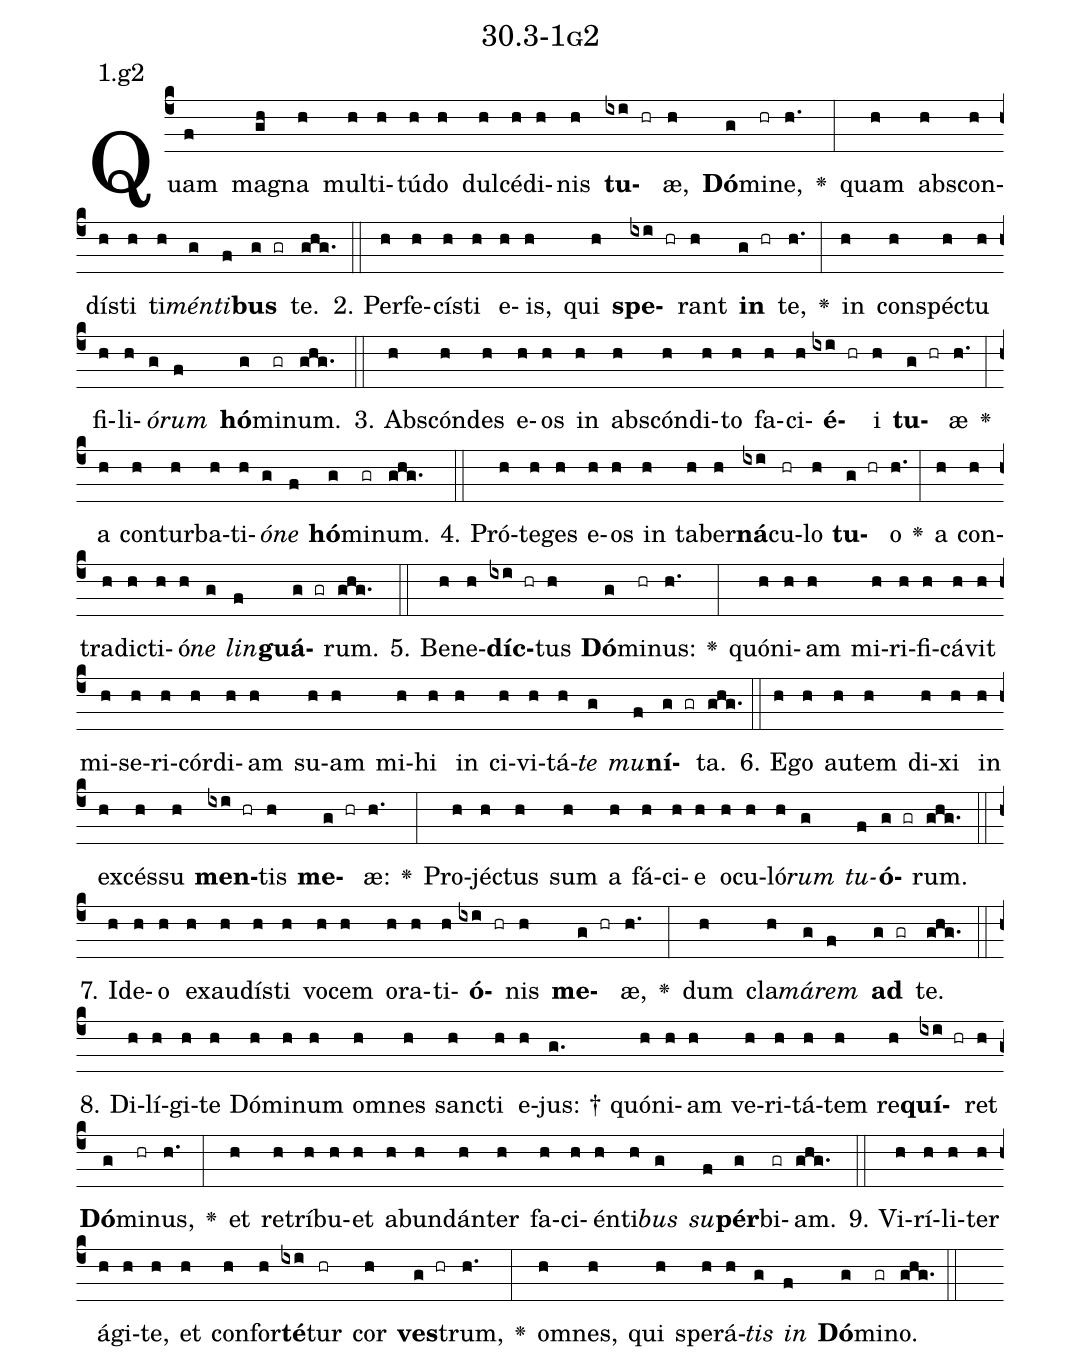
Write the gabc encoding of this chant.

name: 30.3-1g2;
annotation: 1.g2;
%%
(c4)Quam(f) ma(gh)gna(h) mul(h)ti(h)tú(h)do(h) dul(h)cé(h)di(h)nis(h) <b>tu</b>(ixi hr)æ,(h) <b>Dó</b>(g)mi(hr)ne,(h.) <v>\greheightstar</v>(:) quam(h) abs(h)con(h)dís(h)ti(h) ti(h)<i>mén</i>(g)<i>ti</i>(f)<b>bus</b>(g gr) te.(ghg.) (::)
2. Per(h)fe(h)cís(h)ti(h) e(h)is,(h) qui(h) <b>spe</b>(ixi hr)rant(h) <b>in</b>(g hr) te,(h.) <v>\greheightstar</v>(:) in(h) con(h)spéc(h)tu(h) fi(h)li(h)<i>ó</i>(g)<i>rum</i>(f) <b>hó</b>(g)mi(gr)num.(ghg.) (::)
3. Abs(h)cón(h)des(h) e(h)os(h) in(h) abs(h)cón(h)di(h)to(h) fa(h)ci(h)<b>é</b>(ixi hr)i(h) <b>tu</b>(g hr)æ(h.) <v>\greheightstar</v>(:) a(h) con(h)tur(h)ba(h)ti(h)<i>ó</i>(g)<i>ne</i>(f) <b>hó</b>(g)mi(gr)num.(ghg.) (::)
4. Pró(h)te(h)ges(h) e(h)os(h) in(h) ta(h)ber(h)<b>ná</b>(ixi)cu(hr)lo(h) <b>tu</b>(g hr)o(h.) <v>\greheightstar</v>(:) a(h) con(h)tra(h)dic(h)ti(h)ó(h)<i>ne</i>(g) <i>lin</i>(f)<b>guá</b>(g gr)rum.(ghg.) (::)
5. Be(h)ne(h)<b>díc</b>(ixi hr)tus(h) <b>Dó</b>(g)mi(hr)nus:(h.) <v>\greheightstar</v>(:) quón(h)i(h)am(h) mi(h)ri(h)fi(h)cá(h)vit(h) mi(h)se(h)ri(h)cór(h)di(h)am(h) su(h)am(h) mi(h)hi(h) in(h) ci(h)vi(h)tá(h)<i>te</i>(g) <i>mu</i>(f)<b>ní</b>(g gr)ta.(ghg.) (::)
6. E(h)go(h) au(h)tem(h) di(h)xi(h) in(h) ex(h)cés(h)su(h) <b>men</b>(ixi hr)tis(h) <b>me</b>(g hr)æ:(h.) <v>\greheightstar</v>(:) Pro(h)jéc(h)tus(h) sum(h) a(h) fá(h)ci(h)e(h) o(h)cu(h)ló(h)<i>rum</i>(g) <i>tu</i>(f)<b>ó</b>(g gr)rum.(ghg.) (::)
7. Id(h)e(h)o(h) ex(h)au(h)dís(h)ti(h) vo(h)cem(h) o(h)ra(h)ti(h)<b>ó</b>(ixi hr)nis(h) <b>me</b>(g hr)æ,(h.) <v>\greheightstar</v>(:) dum(h) cla(h)<i>má</i>(g)<i>rem</i>(f) <b>ad</b>(g gr) te.(ghg.) (::)
8. Di(h)lí(h)gi(h)te(h) Dó(h)mi(h)num(h) om(h)nes(h) sanc(h)ti(h) e(h)jus: †(g.) quón(h)i(h)am(h) ve(h)ri(h)tá(h)tem(h) re(h)<b>quí</b>(ixi hr)ret(h) <b>Dó</b>(g)mi(hr)nus,(h.) <v>\greheightstar</v>(:) et(h) re(h)trí(h)bu(h)et(h) ab(h)un(h)dán(h)ter(h) fa(h)ci(h)én(h)ti(h)<i>bus</i>(g) <i>su</i>(f)<b>pér</b>(g)bi(gr)am.(ghg.) (::)
9. Vi(h)rí(h)li(h)ter(h) á(h)gi(h)te,(h) et(h) con(h)for(h)<b>té</b>(ixi)tur(hr) cor(h) <b>ves</b>(g hr)trum,(h.) <v>\greheightstar</v>(:) om(h)nes,(h) qui(h) spe(h)rá(h)<i>tis</i>(g) <i>in</i>(f) <b>Dó</b>(g)mi(gr)no.(ghg.) (::)
